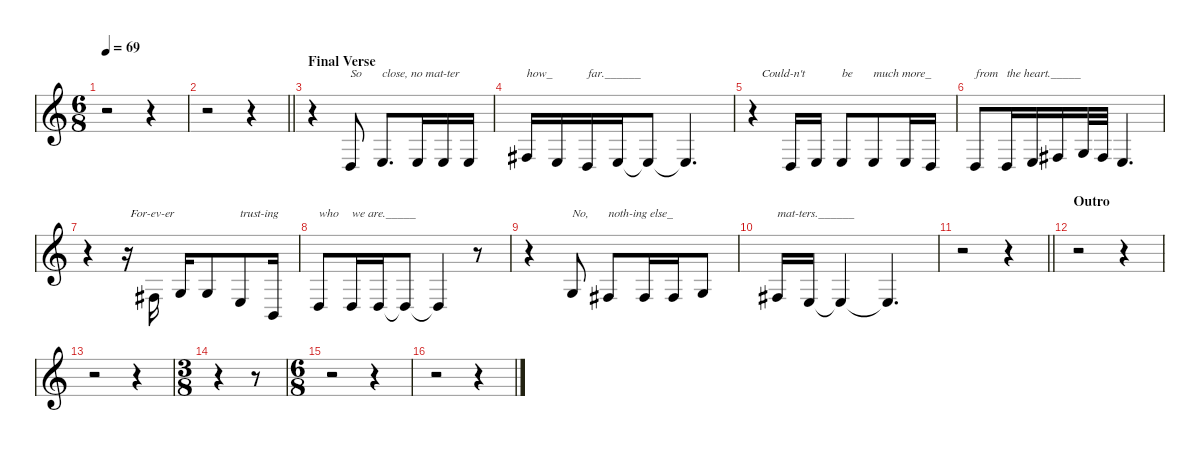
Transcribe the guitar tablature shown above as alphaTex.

\defaultSystemsLayout 4
\hideDynamics
\bracketExtendMode nobrackets
\singleTrackTrackNamePolicy hidden
\multiTrackTrackNamePolicy hidden
\otherSystemsTrackNameOrientation horizontal
\track ("Vocals" "vln.") {mute instrument violin}
\staff {score}
\tuning (E4 B3 G3 D3 A2 E2)
\ts (6 8)
\tempo 69
\clef g2
\ks c
r.2{dy f beam Down} r.4{beam Down} |
\barLineRight lightlight
r.2{beam Down} r.4{beam Down} |
\section ("" "Final Verse ")
r.4{beam Down} 0.4.8{txt "So" beam Up} 2.4.8{d txt "close, no mat-ter" beam Up} 2.4.16{beam Up} 2.4.16{beam Up} 2.4.16{beam Up} |
4.4{acc #}.16{txt "how_" beam Up} 2.4.16{beam Up} 0.4.16{txt "far.______" beam Up} 2.4.16{beam Up} 2.4{t}.8{beam Up} 2.4{t}.4{d beam Up} |
r.4{txt "   Could-n't" beam Down} 0.4.16{beam Up} 2.4.16{beam Up} 2.4.8{txt "be" beam Up} 2.4.8{txt "much more_" beam Up} 2.4.16{beam Up} 0.4.16{beam Up} |
0.4.8{txt "from" beam Up} 0.4.16{txt "the heart._____" beam Up} 2.4.16{beam Up} 4.4{acc #}.16{beam Up} 0.3.32{beam Up} 4.4{acc #}.32{beam Up} 2.4.4{d beam Up} |
r.4{beam Down} r.16{txt " For-ev-er" beam Down} 4.4{acc #}.16{beam Up} 0.3.16{beam Up} 0.3.8{beam Up} 2.4.8{txt "trust-ing" beam Up} 2.5.16{beam Up} |
0.4.8{txt "who" beam Up} 0.4.16{txt "we are._____" beam Up} 0.4.16{beam Up} 0.4{t}.8{beam Up} 0.4{t}.4{beam Up} r.8{beam Up} |
r.4{beam Down} 0.3.8{txt "No," beam Up} 4.4{acc #}.8{txt "noth-ing else_" beam Up} 4.4{acc #}.16{beam Up} 4.4{acc #}.16{beam Up} 0.3.8{beam Up} |
4.4{acc #}.16{txt "mat-ters.______" beam Up} 2.4.16{beam Up} 2.4{t}.4{beam Up} 2.4{t}.4{d beam Up} |
\barLineRight lightlight
r.2{beam Down} r.4{beam Down} |
\section ("" "Outro")
r.2{beam Down} r.4{beam Down} |
r.2{beam Down} r.4{beam Down} |
\ts (3 8)
\beaming (8 3)
r.4{beam Down} r.8{beam Down} |
\ts (6 8)
\beaming (8 3 3)
r.2{beam Down} r.4{beam Down} |
r.2{beam Down} r.4{beam Down}
